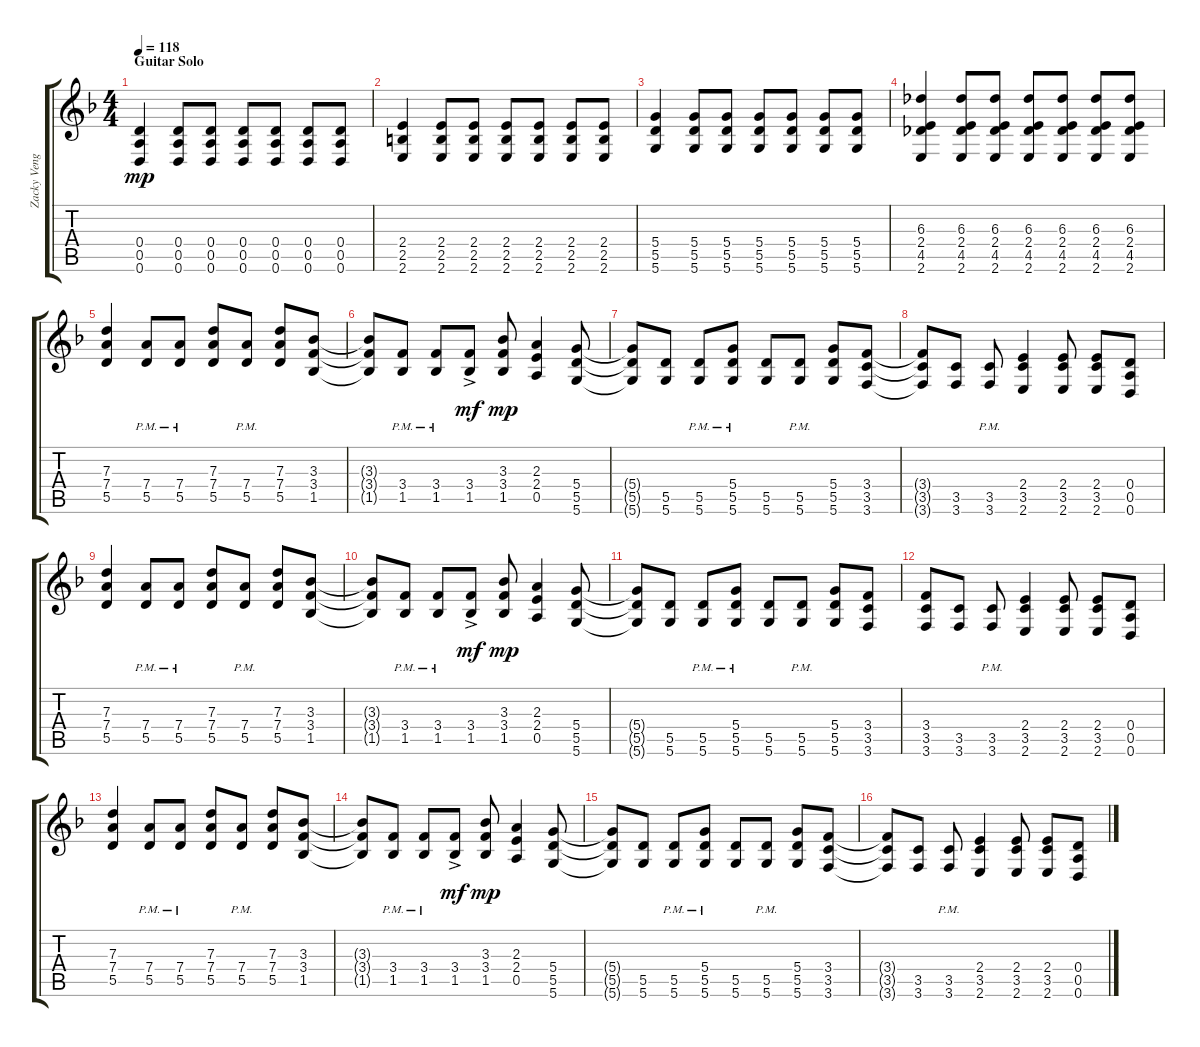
\track ("Zacky Vengeance" "Zacky Veng") {instrument distortionguitar}
\staff {score tabs}
\tuning (E4 B3 G3 D3 A2 D2) {hide}
\ts (4 4)
\section ("" "Guitar Solo")
\tempo 118
\clef g2
\ks f
(0.4 0.5 0.6).4{dy mp volume 6} (0.4 0.5 0.6).8 (0.4 0.5 0.6).8 (0.4 0.5 0.6).8 (0.4 0.5 0.6).8 (0.4 0.5 0.6).8 (0.4 0.5 0.6).8 |
(2.4 2.5 2.6).4 (2.4 2.5 2.6).8 (2.4 2.5 2.6).8 (2.4 2.5 2.6).8 (2.4 2.5 2.6).8 (2.4 2.5 2.6).8 (2.4 2.5 2.6).8 |
(5.4 5.5 5.6).4 (5.4 5.5 5.6).8 (5.4 5.5 5.6).8 (5.4 5.5 5.6).8 (5.4 5.5 5.6).8 (5.4 5.5 5.6).8 (5.4 5.5 5.6).8 |
(6.3 2.4 4.5 2.6).4 (6.3 2.4 4.5 2.6).8 (6.3 2.4 4.5 2.6).8 (6.3 2.4 4.5 2.6).8 (6.3 2.4 4.5 2.6).8 (6.3 2.4 4.5 2.6).8 (6.3 2.4 4.5 2.6).8 |
(7.3 7.4 5.5).4 (7.4{pm} 5.5{pm}).8 (7.4{pm} 5.5{pm}).8 (7.3 7.4 5.5).8 (7.4{pm} 5.5{pm}).8 (7.3 7.4 5.5).8 (3.3 3.4 1.5).8 |
(3.3{t} 3.4{t} 1.5{t}).8 (3.4{pm} 1.5{pm}).8 (3.4{pm} 1.5{pm}).8 (3.4{ac} 1.5{ac}).8{dy mf} (3.3 3.4 1.5).8{dy mp} (2.3 2.4 0.5).4 (5.4 5.5 5.6).8 |
(5.4{t} 5.5{t} 5.6{t}).8 (5.5 5.6).8 (5.5{pm} 5.6{pm}).8 (5.4{pm} 5.5{pm} 5.6{pm}).8 (5.5 5.6).8 (5.5{pm} 5.6{pm}).8 (5.4 5.5 5.6).8 (3.4 3.5 3.6).8 |
(3.4{t} 3.5{t} 3.6{t}).8 (3.5 3.6).8 (3.5{pm} 3.6{pm}).8 (2.4 3.5 2.6).4 (2.4 3.5 2.6).8 (2.4 3.5 2.6).8 (0.4 0.5 0.6).8 |
(7.3 7.4 5.5).4 (7.4{pm} 5.5{pm}).8 (7.4{pm} 5.5{pm}).8 (7.3 7.4 5.5).8 (7.4{pm} 5.5{pm}).8 (7.3 7.4 5.5).8 (3.3 3.4 1.5).8 |
(3.3{t} 3.4{t} 1.5{t}).8 (3.4{pm} 1.5{pm}).8 (3.4{pm} 1.5{pm}).8 (3.4{ac} 1.5{ac}).8{dy mf} (3.3 3.4 1.5).8{dy mp} (2.3 2.4 0.5).4 (5.4 5.5 5.6).8 |
(5.4{t} 5.5{t} 5.6{t}).8 (5.5 5.6).8 (5.5{pm} 5.6{pm}).8 (5.4{pm} 5.5{pm} 5.6{pm}).8 (5.5 5.6).8 (5.5{pm} 5.6{pm}).8 (5.4 5.5 5.6).8 (3.4 3.5 3.6).8 |
(3.4 3.5 3.6).8 (3.5 3.6).8 (3.5{pm} 3.6{pm}).8 (2.4 3.5 2.6).4 (2.4 3.5 2.6).8 (2.4 3.5 2.6).8 (0.4 0.5 0.6).8 |
(7.3 7.4 5.5).4 (7.4{pm} 5.5{pm}).8 (7.4{pm} 5.5{pm}).8 (7.3 7.4 5.5).8 (7.4{pm} 5.5{pm}).8 (7.3 7.4 5.5).8 (3.3 3.4 1.5).8 |
(3.3{t} 3.4{t} 1.5{t}).8 (3.4{pm} 1.5{pm}).8 (3.4{pm} 1.5{pm}).8 (3.4{ac} 1.5{ac}).8{dy mf} (3.3 3.4 1.5).8{dy mp} (2.3 2.4 0.5).4 (5.4 5.5 5.6).8 |
(5.4{t} 5.5{t} 5.6{t}).8 (5.5 5.6).8 (5.5{pm} 5.6{pm}).8 (5.4{pm} 5.5{pm} 5.6{pm}).8 (5.5 5.6).8 (5.5{pm} 5.6{pm}).8 (5.4 5.5 5.6).8 (3.4 3.5 3.6).8 |
(3.4{t} 3.5{t} 3.6{t}).8 (3.5 3.6).8 (3.5{pm} 3.6{pm}).8 (2.4 3.5 2.6).4 (2.4 3.5 2.6).8 (2.4 3.5 2.6).8 (0.4 0.5 0.6).8
